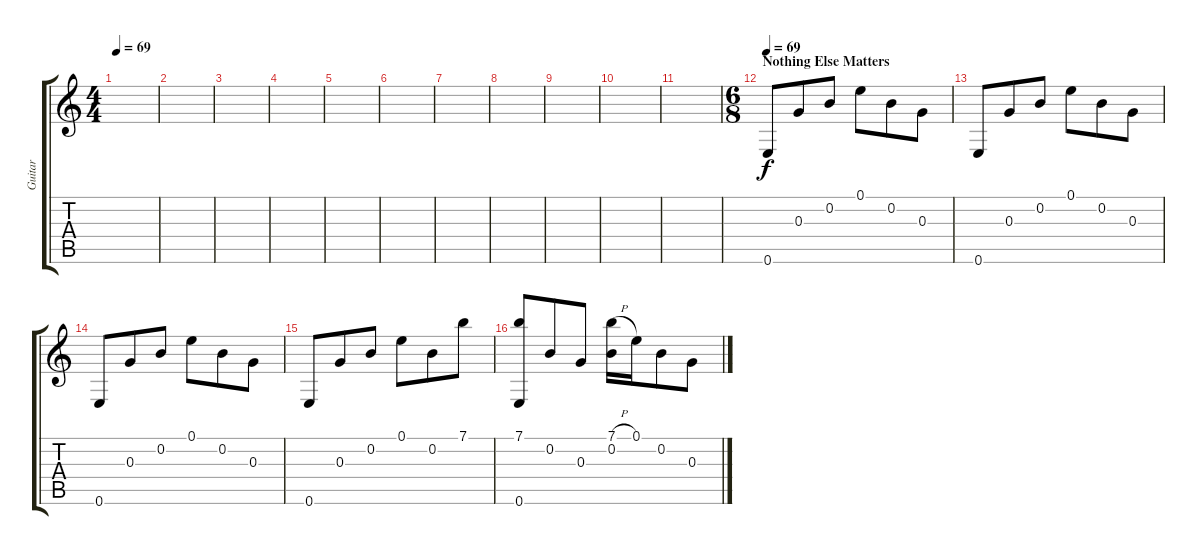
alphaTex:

\track ("Guitar " "Guitar ") {instrument distortionguitar}
\staff {score tabs}
\tuning (E4 B3 G3 D3 A2 E2) {hide}
\ts (4 4)
\tempo 69
\clef g2
\ks c
|
|
|
|
|
|
|
|
|
|
|
\ts (6 8)
\section ("" "Nothing Else Matters")
\tempo 69
0.6.8{instrument electricguitarclean} 0.3.8 0.2.8 0.1.8 0.2.8 0.3.8 |
0.6.8 0.3.8 0.2.8 0.1.8 0.2.8 0.3.8 |
0.6.8 0.3.8 0.2.8 0.1.8 0.2.8 0.3.8 |
0.6.8 0.3.8 0.2.8 0.1.8 0.2.8 7.1.8 |
(7.1 0.6).8 0.2.8 0.3.8 (7.1{h} 0.2).16 0.1.16 0.2.8 0.3.8
